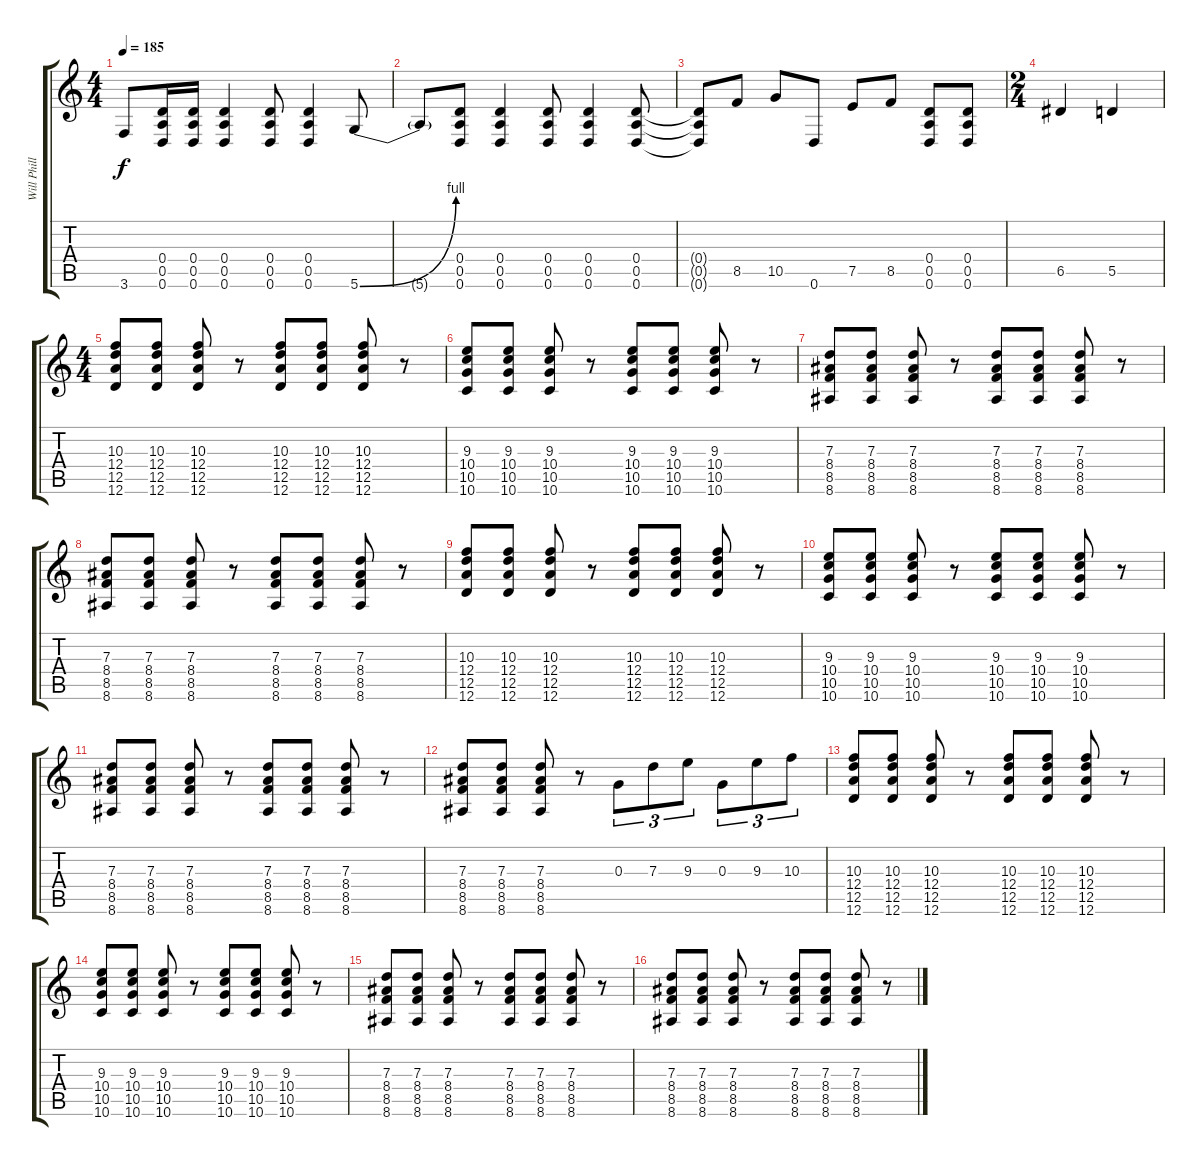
\track ("Will Phillipson (Guitar)" "Will Phill") {instrument distortionguitar}
\staff {score tabs}
\tuning (E4 B3 G3 D3 A2 D2) {hide}
\ts (4 4)
\tempo 185
\clef g2
\ks c
3.6{t}.8{dy f} (0.4 0.5 0.6).16 (0.4 0.5 0.6).16 (0.4 0.5 0.6).4 (0.4 0.5 0.6).8 (0.4 0.5 0.6).4 5.6{be (bend 0 0 60 4)}.8 |
5.6{t}.8 (0.4 0.5 0.6).8 (0.4 0.5 0.6).4 (0.4 0.5 0.6).8 (0.4 0.5 0.6).4 (0.4 0.5 0.6).8 |
(0.4{t} 0.5{t} 0.6{t}).8 8.5.8 10.5.8 0.6.8 7.5.8 8.5.8 (0.4 0.5 0.6).8 (0.4 0.5 0.6).8 |
\ts (2 4)
6.5.4 5.5.4 |
\ts (4 4)
(10.3 12.4 12.5 12.6).8 (10.3 12.4 12.5 12.6).8 (10.3 12.4 12.5 12.6).8 r.8 (10.3 12.4 12.5 12.6).8 (10.3 12.4 12.5 12.6).8 (10.3 12.4 12.5 12.6).8 r.8 |
(9.3 10.4 10.5 10.6).8 (9.3 10.4 10.5 10.6).8 (9.3 10.4 10.5 10.6).8 r.8 (9.3 10.4 10.5 10.6).8 (9.3 10.4 10.5 10.6).8 (9.3 10.4 10.5 10.6).8 r.8 |
(7.3 8.4 8.5 8.6).8 (7.3 8.4 8.5 8.6).8 (7.3 8.4 8.5 8.6).8 r.8 (7.3 8.4 8.5 8.6).8 (7.3 8.4 8.5 8.6).8 (7.3 8.4 8.5 8.6).8 r.8 |
(7.3 8.4 8.5 8.6).8 (7.3 8.4 8.5 8.6).8 (7.3 8.4 8.5 8.6).8 r.8 (7.3 8.4 8.5 8.6).8 (7.3 8.4 8.5 8.6).8 (7.3 8.4 8.5 8.6).8 r.8 |
(10.3 12.4 12.5 12.6).8 (10.3 12.4 12.5 12.6).8 (10.3 12.4 12.5 12.6).8 r.8 (10.3 12.4 12.5 12.6).8 (10.3 12.4 12.5 12.6).8 (10.3 12.4 12.5 12.6).8 r.8 |
(9.3 10.4 10.5 10.6).8 (9.3 10.4 10.5 10.6).8 (9.3 10.4 10.5 10.6).8 r.8 (9.3 10.4 10.5 10.6).8 (9.3 10.4 10.5 10.6).8 (9.3 10.4 10.5 10.6).8 r.8 |
(7.3 8.4 8.5 8.6).8 (7.3 8.4 8.5 8.6).8 (7.3 8.4 8.5 8.6).8 r.8 (7.3 8.4 8.5 8.6).8 (7.3 8.4 8.5 8.6).8 (7.3 8.4 8.5 8.6).8 r.8 |
(7.3 8.4 8.5 8.6).8 (7.3 8.4 8.5 8.6).8 (7.3 8.4 8.5 8.6).8 r.8 0.3.8{tu (3 2)} 7.3.8{tu (3 2)} 9.3.8{tu (3 2)} 0.3.8{tu (3 2)} 9.3.8{tu (3 2)} 10.3.8{tu (3 2)} |
(10.3 12.4 12.5 12.6).8 (10.3 12.4 12.5 12.6).8 (10.3 12.4 12.5 12.6).8 r.8 (10.3 12.4 12.5 12.6).8 (10.3 12.4 12.5 12.6).8 (10.3 12.4 12.5 12.6).8 r.8 |
(9.3 10.4 10.5 10.6).8 (9.3 10.4 10.5 10.6).8 (9.3 10.4 10.5 10.6).8 r.8 (9.3 10.4 10.5 10.6).8 (9.3 10.4 10.5 10.6).8 (9.3 10.4 10.5 10.6).8 r.8 |
(7.3 8.4 8.5 8.6).8 (7.3 8.4 8.5 8.6).8 (7.3 8.4 8.5 8.6).8 r.8 (7.3 8.4 8.5 8.6).8 (7.3 8.4 8.5 8.6).8 (7.3 8.4 8.5 8.6).8 r.8 |
(7.3 8.4 8.5 8.6).8 (7.3 8.4 8.5 8.6).8 (7.3 8.4 8.5 8.6).8 r.8 (7.3 8.4 8.5 8.6).8 (7.3 8.4 8.5 8.6).8 (7.3 8.4 8.5 8.6).8 r.8
